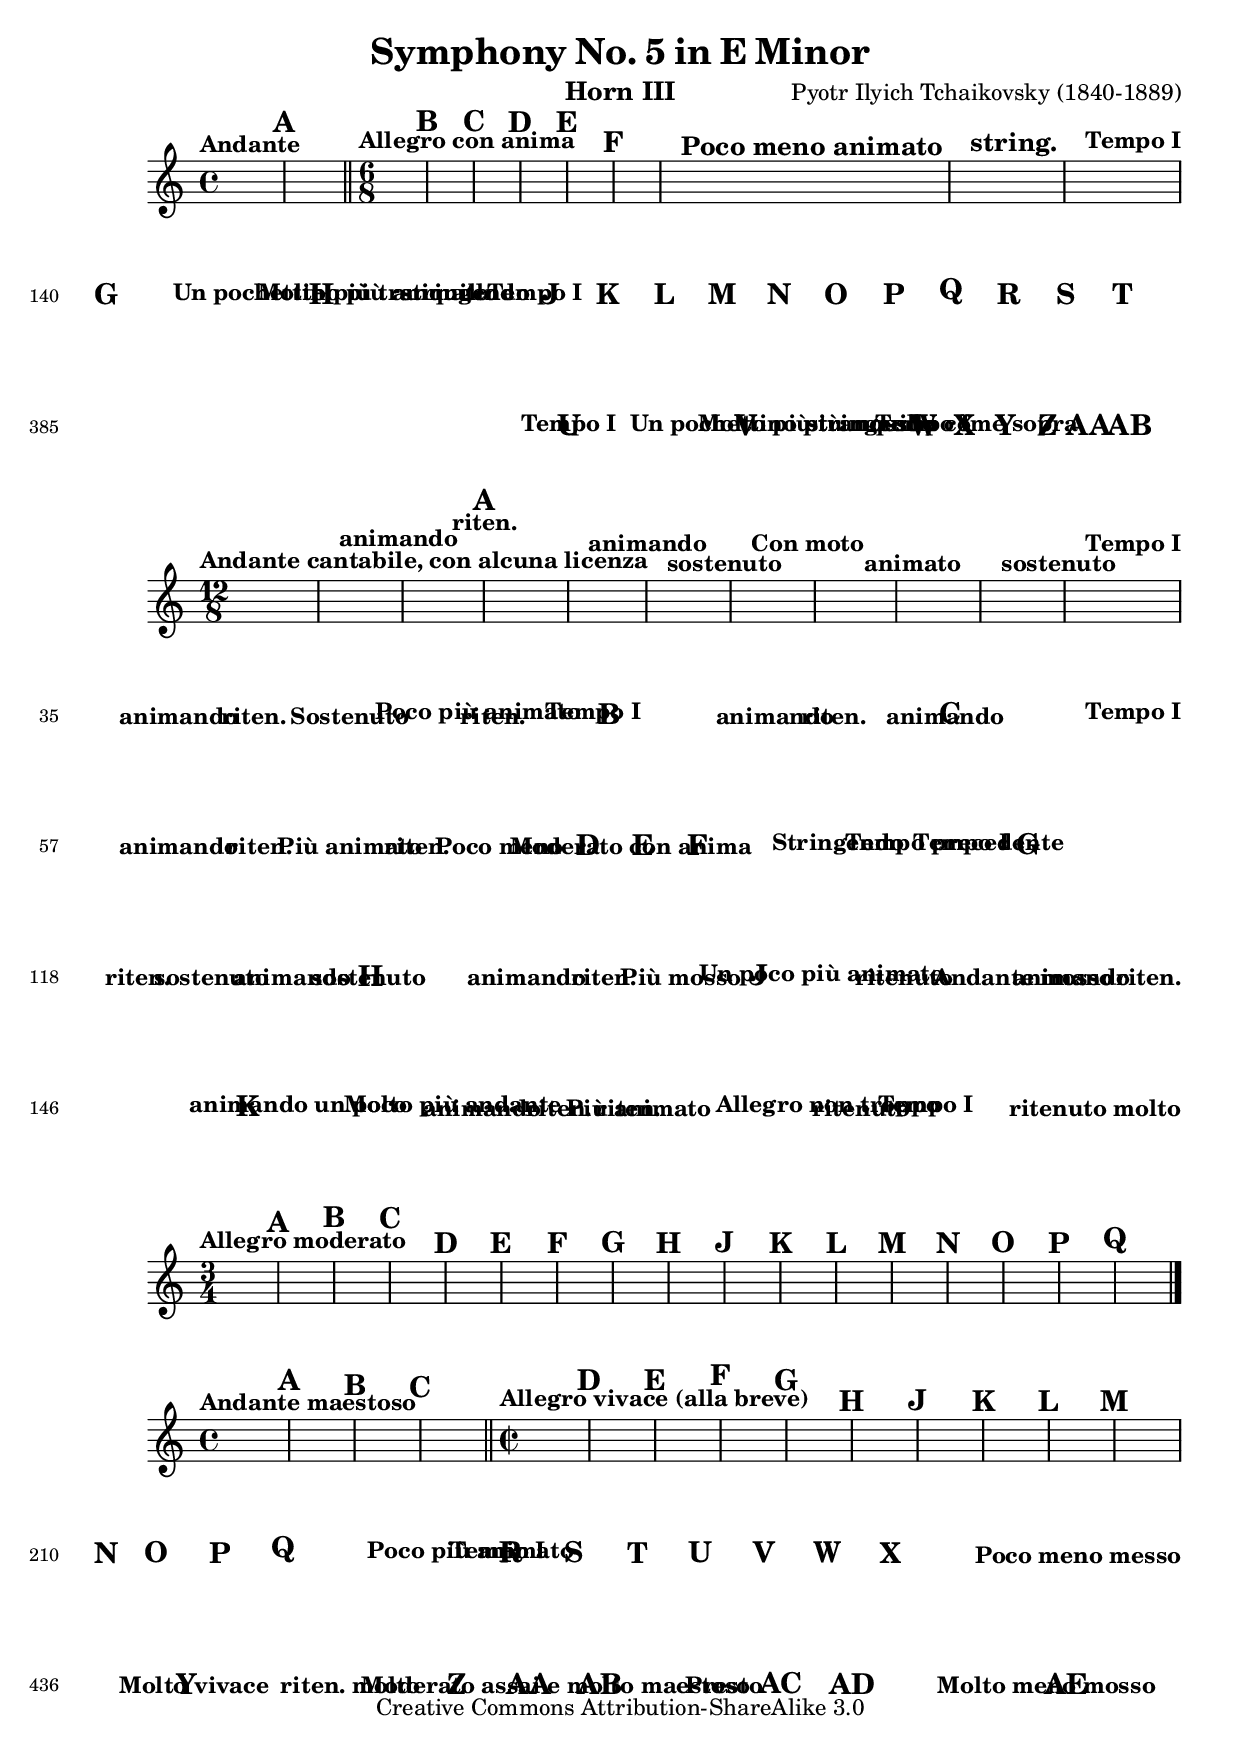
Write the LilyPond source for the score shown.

\version "2.13.51"

\include "defs.ily" 
\version "2.13.51"

hornThreeMvtI = \relative c'
{
  \transposition f
}

hornThreeMvtII = \relative c'
{
  \transposition f
}

hornThreeMvtIII = \relative c'
{
  \transposition f
}

hornThreeMvtIV = \relative c'
{
  \transposition f
}
 

instrument = "Horn III"

notesMvtI = \hornThreeMvtI
notesMvtII = \hornThreeMvtII
notesMvtIII = \hornThreeMvtIII
notesMvtIV = \hornThreeMvtIV

\version "2.13.51"

\book
{
  \include "header.ily"
  \score
  {
    \new Staff << \notesMvtI \outlineMvtI >>
  }
  \score
  {
    \new Staff << \notesMvtII \outlineMvtII >>
  }
  \score
  {
    \new Staff << \notesMvtIII \outlineMvtIII >>
  }
  \score
  {
    \new Staff << \notesMvtIV \outlineMvtIV >>
  }
}

